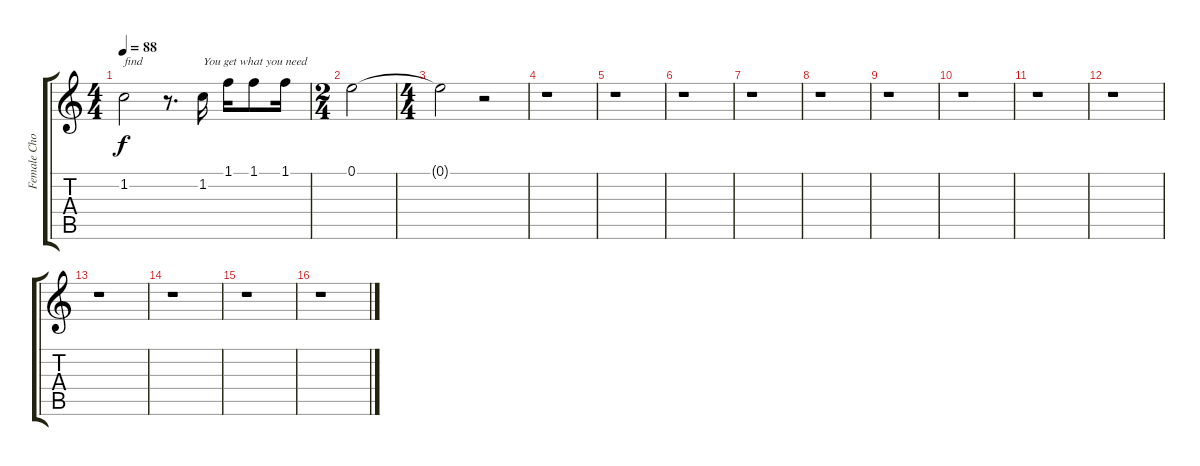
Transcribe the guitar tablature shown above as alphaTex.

\track ("Female Chorus" "Female Cho") {instrument choiraahs}
\staff {score tabs}
\tuning (E5 B4 G4 D4 A3 E3) {hide}
\ts (4 4)
\tempo 88
\clef g2
\ks c
1.2.2{txt "find " dy f} r.8{d} 1.2.16{txt "You get what you need"} 1.1.16 1.1.8 1.1.16 |
\ts (2 4)
0.1.2 |
\ts (4 4)
0.1{t}.2{volume 0} r.2 |
r.1 |
r.1 |
r.1 |
r.1 |
r.1 |
r.1 |
r.1 |
r.1 |
r.1 |
r.1 |
r.1 |
r.1 |
r.1
